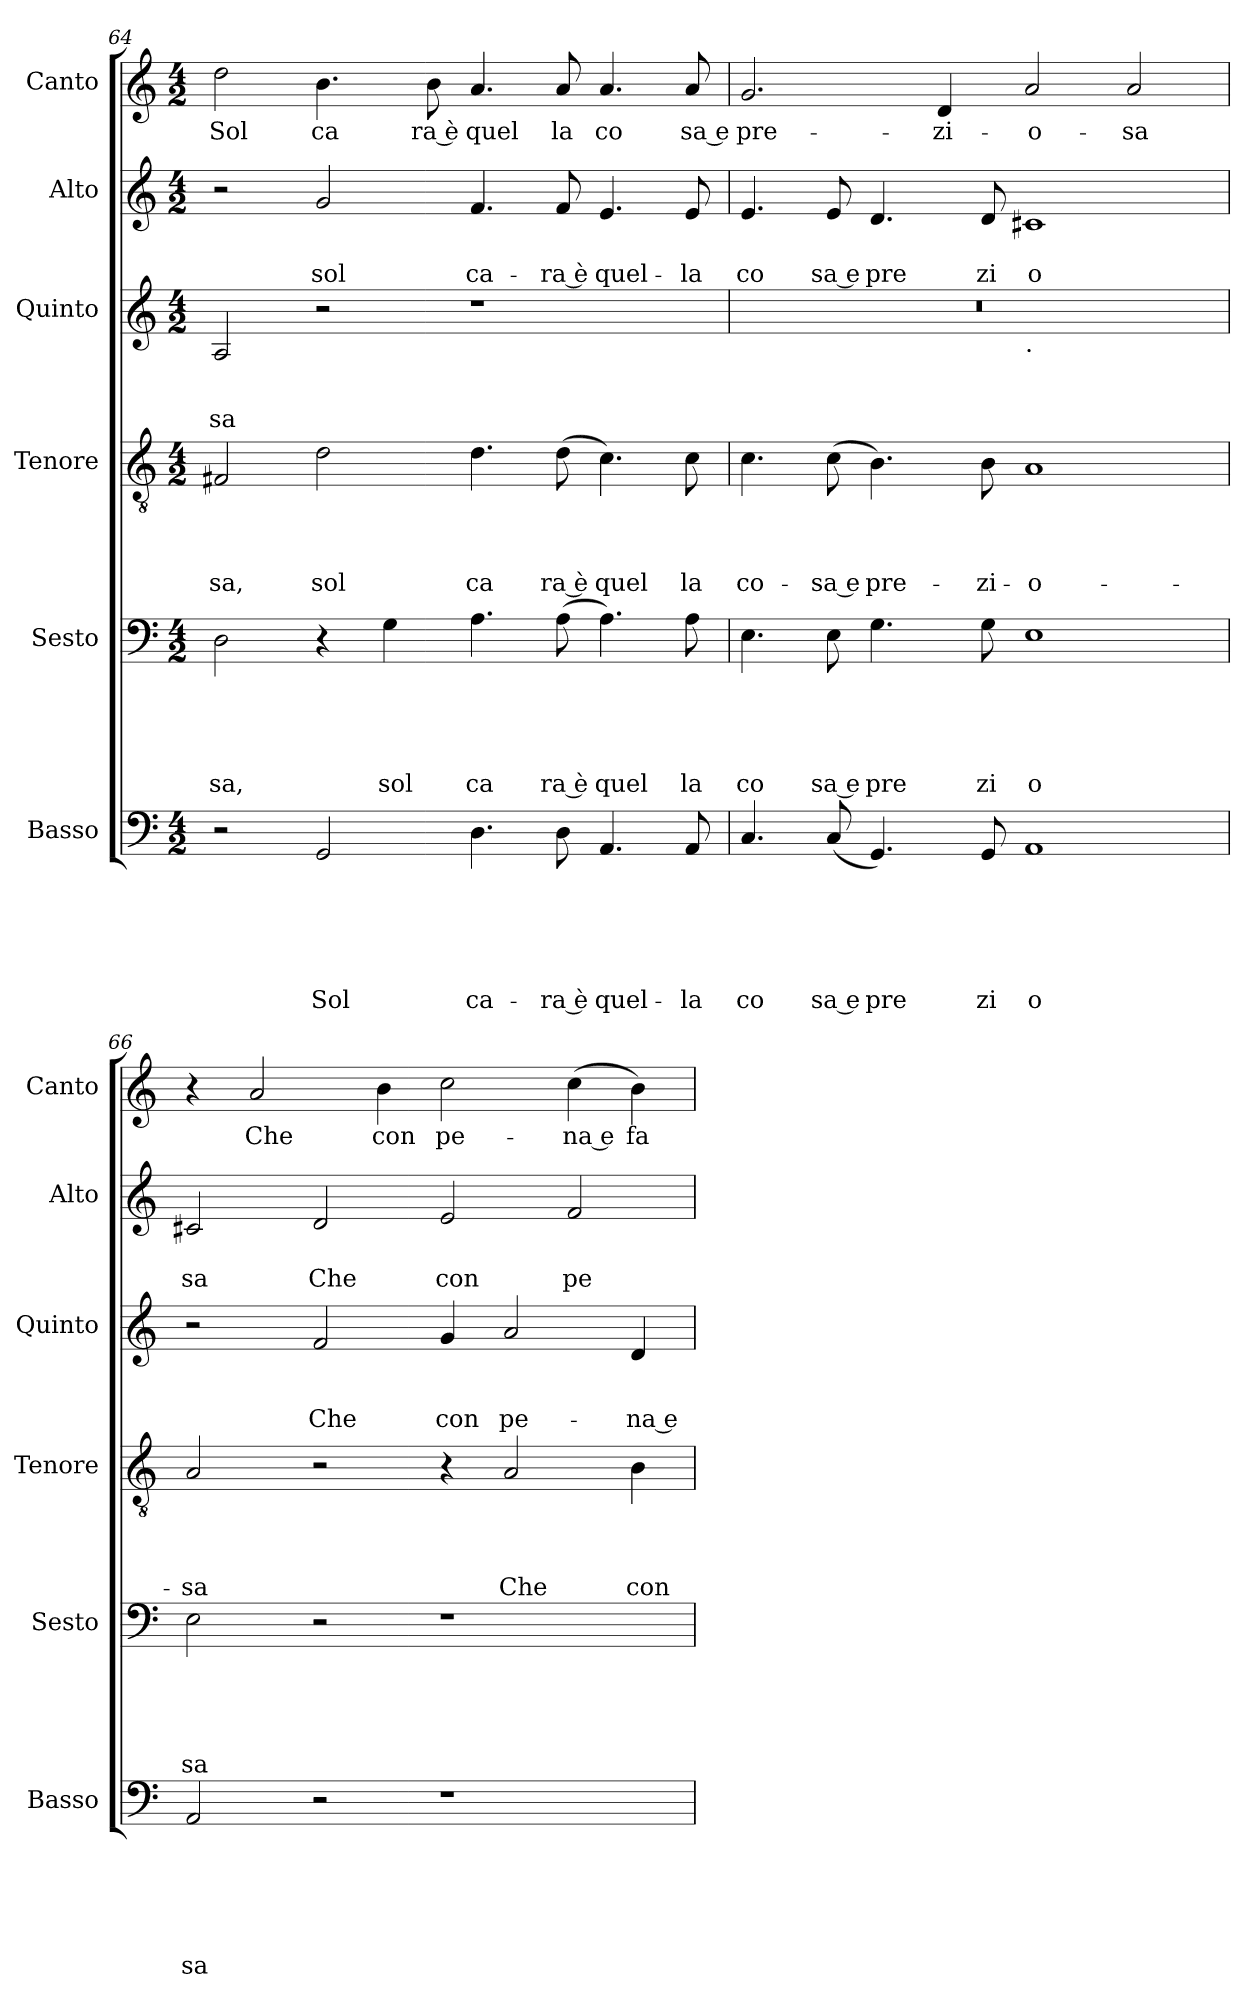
**kern	**text	**text	**text	**text	**text	**text	**kern	**text	**text	**text	**text	**text	**kern	**text	**text	**text	**text	**kern	**text	**text	**text	**kern	**text	**text	**kern	**text
*part6	*part6	*part6	*part6	*part6	*part6	*part6	*part5	*part5	*part5	*part5	*part5	*part5	*part4	*part4	*part4	*part4	*part4	*part3	*part3	*part3	*part3	*part2	*part2	*part2	*part1	*part1
*staff6	*staff6	*staff6	*staff6	*staff6	*staff6	*staff6	*staff5	*staff5	*staff5	*staff5	*staff5	*staff5	*staff4	*staff4	*staff4	*staff4	*staff4	*staff3	*staff3	*staff3	*staff3	*staff2	*staff2	*staff2	*staff1	*staff1
*I"Basso	*	*	*	*	*	*	*I"Sesto	*	*	*	*	*	*I"Tenore	*	*	*	*	*I"Quinto	*	*	*	*I"Alto	*	*	*I"Canto	*
*I'Basso	*	*	*	*	*	*	*I'Sesto	*	*	*	*	*	*I'Tenore	*	*	*	*	*I'Quinto	*	*	*	*I'Alto	*	*	*I'Canto	*
*clefF4	*	*	*	*	*	*	*clefF4	*	*	*	*	*	*clefGv2	*	*	*	*	*clefG2	*	*	*	*clefG2	*	*	*clefG2	*
*k[]	*	*	*	*	*	*	*k[]	*	*	*	*	*	*k[]	*	*	*	*	*k[]	*	*	*	*k[]	*	*	*k[]	*
*C:	*	*	*	*	*	*	*C:	*	*	*	*	*	*C:	*	*	*	*	*C:	*	*	*	*C:	*	*	*C:	*
*M4/2	*	*	*	*	*	*	*M4/2	*	*	*	*	*	*M4/2	*	*	*	*	*M4/2	*	*	*	*M4/2	*	*	*M4/2	*
=64	=64	=64	=64	=64	=64	=64	=64	=64	=64	=64	=64	=64	=64	=64	=64	=64	=64	=64	=64	=64	=64	=64	=64	=64	=64	=64
!	!	!	!	!	!	!	!	!	!	!	!	!LO:LY:b	!	!	!	!	!LO:LY:b	!	!	!	!LO:LY:b	!	!	!	!	!LO:LY:b
2r	.	.	.	.	.	.	2D\	.	.	.	.	sa,	2F#X/	.	.	.	sa,	2A/	.	.	-sa	2r	.	.	2dd\	Sol
!	!	!	!	!	!	!LO:LY:b	!	!	!	!	!	!	!	!	!	!	!LO:LY:b	!	!	!	!	!	!	!LO:LY:b	!	!LO:LY:b
2GG/	.	.	.	.	.	Sol	4r	.	.	.	.	.	2d\	.	.	.	sol	2r	.	.	.	2g/	.	sol	4.b\	ca
!	!	!	!	!	!	!	!	!	!	!	!	!LO:LY:b	!	!	!	!	!	!	!	!	!	!	!	!	!	!
.	.	.	.	.	.	.	4G\	.	.	.	.	sol	.	.	.	.	.	.	.	.	.	.	.	.	.	.
!	!	!	!	!	!	!	!	!	!	!	!	!	!	!	!	!	!	!	!	!	!	!	!	!	!	!LO:LY:b:rj
.	.	.	.	.	.	.	.	.	.	.	.	.	.	.	.	.	.	.	.	.	.	.	.	.	8b\	ra è
!	!	!	!	!	!	!LO:LY:b	!	!	!	!	!	!LO:LY:b	!	!	!	!	!LO:LY:b	!	!	!	!	!	!	!LO:LY:b	!	!LO:LY:b
4.D\	.	.	.	.	.	ca-	4.A\	.	.	.	.	ca	4.d\	.	.	.	ca	1r	.	.	.	4.f/	.	ca-	4.a/	quel
!	!	!	!	!	!	!LO:LY:b:rj	!	!	!	!	!	!LO:LY:b:rj	!	!	!	!	!LO:LY:b:rj	!	!	!	!	!	!	!LO:LY:b:rj	!	!LO:LY:b
8D\	.	.	.	.	.	-ra è	(<8A\	.	.	.	.	ra è	(<8d\	.	.	.	ra è	.	.	.	.	8f/	.	-ra è	8a/	la
!	!	!	!	!	!	!LO:LY:b	!	!	!	!	!	!LO:LY:b	!	!	!	!	!LO:LY:b	!	!	!	!	!	!	!LO:LY:b	!	!LO:LY:b
4.AA/	.	.	.	.	.	quel-	4.A\)	.	.	.	.	quel	4.c\)	.	.	.	quel	.	.	.	.	4.e/	.	quel-	4.a/	co
!	!	!	!	!	!	!LO:LY:b	!	!	!	!	!	!LO:LY:b	!	!	!	!	!LO:LY:b	!	!	!	!	!	!	!LO:LY:b	!	!LO:LY:b:rj
8AA/	.	.	.	.	.	-la	8A\	.	.	.	.	la	8c\	.	.	.	la	.	.	.	.	8e/	.	-la	8a/	sa e
!!LO:PB:g=z
=65	=65	=65	=65	=65	=65	=65	=65	=65	=65	=65	=65	=65	=65	=65	=65	=65	=65	=65	=65	=65	=65	=65	=65	=65	=65	=65
!	!	!	!	!	!	!LO:LY:b	!	!	!	!	!	!LO:LY:b	!	!	!	!	!LO:LY:b	!	!	!	!	!	!	!LO:LY:b	!	!LO:LY:b
*	*	*	*	*	*	*	*	*	*	*	*	*	*	*	*	*	*	*^	*	*	*	*	*	*	*	*
4.C/	.	.	.	.	.	co	4.E\	.	.	.	.	co	4.c\	.	.	.	co-	0r	1ryy	.	.	.	4.e/	.	co	2.g/	pre-
!	!	!	!	!	!	!LO:LY:b:rj	!	!	!	!	!	!LO:LY:b:rj	!	!	!	!	!LO:LY:b:rj	!	!	!	!	!	!	!	!LO:LY:b:rj	!	!
(<8C/	.	.	.	.	.	sa e	8E\	.	.	.	.	sa e	(<8c\	.	.	.	-sa e	.	.	.	.	.	8e/	.	sa e	.	.
!	!	!	!	!	!	!LO:LY:b	!	!	!	!	!	!LO:LY:b	!	!	!	!	!LO:LY:b	!	!	!	!	!	!	!	!LO:LY:b	!	!
4.GG/)	.	.	.	.	.	pre	4.G\	.	.	.	.	pre	4.B\)	.	.	.	pre-	.	.	.	.	.	4.d/	.	pre	.	.
!	!	!	!	!	!	!	!	!	!	!	!	!	!	!	!	!	!	!	!	!	!	!	!	!	!	!	!LO:LY:b
.	.	.	.	.	.	.	.	.	.	.	.	.	.	.	.	.	.	.	.	.	.	.	.	.	.	4d/	-zi-
!	!	!	!	!	!	!LO:LY:b	!	!	!	!	!	!LO:LY:b	!	!	!	!	!LO:LY:b	!	!	!	!	!	!	!	!LO:LY:b	!	!
8GG/	.	.	.	.	.	zi	8G\	.	.	.	.	zi	8B\	.	.	.	-zi-	.	.	.	.	.	8d/	.	zi	.	.
!	!	!	!	!	!	!	!	!	!	!	!	!	!	!	!	!	!	!	!LO:TX:b:t=.	!	!	!	!	!	!	!	!
!	!	!	!	!	!	!LO:LY:b	!	!	!	!	!	!LO:LY:b	!	!	!	!	!LO:LY:b	!	!	!	!	!	!	!	!LO:LY:b	!	!LO:LY:b
1AA	.	.	.	.	.	o	1E	.	.	.	.	o	1A	.	.	.	-o-	.	1ryy	.	.	.	1c#X	.	o	2a/	-o-
!	!	!	!	!	!	!	!	!	!	!	!	!	!	!	!	!	!	!	!	!	!	!	!	!	!	!	!LO:LY:b
.	.	.	.	.	.	.	.	.	.	.	.	.	.	.	.	.	.	.	.	.	.	.	.	.	.	2a/	-sa
=66	=66	=66	=66	=66	=66	=66	=66	=66	=66	=66	=66	=66	=66	=66	=66	=66	=66	=66	=66	=66	=66	=66	=66	=66	=66	=66	=66
!	!	!	!	!	!	!LO:LY:b	!	!	!	!	!	!LO:LY:b	!	!	!	!	!LO:LY:b	!	!	!	!	!	!	!	!LO:LY:b	!	!
*	*	*	*	*	*	*	*	*	*	*	*	*	*	*	*	*	*	*v	*v	*	*	*	*	*	*	*	*
2AA/	.	.	.	.	.	sa	2E\	.	.	.	.	sa	2A/	.	.	.	-sa	2r	.	.	.	2c#X/	.	sa	4r	.
!	!	!	!	!	!	!	!	!	!	!	!	!	!	!	!	!	!	!	!	!	!	!	!	!	!	!LO:LY:b
.	.	.	.	.	.	.	.	.	.	.	.	.	.	.	.	.	.	.	.	.	.	.	.	.	2a/	Che
!	!	!	!	!	!	!	!	!	!	!	!	!	!	!	!	!	!	!	!	!	!LO:LY:b	!	!	!LO:LY:b	!	!
2r	.	.	.	.	.	.	2r	.	.	.	.	.	2r	.	.	.	.	2f/	.	.	Che	2d/	.	Che	.	.
!	!	!	!	!	!	!	!	!	!	!	!	!	!	!	!	!	!	!	!	!	!	!	!	!	!	!LO:LY:b
.	.	.	.	.	.	.	.	.	.	.	.	.	.	.	.	.	.	.	.	.	.	.	.	.	4b\	con
!	!	!	!	!	!	!	!	!	!	!	!	!	!	!	!	!	!	!	!	!	!LO:LY:b	!	!	!LO:LY:b	!	!LO:LY:b
1r	.	.	.	.	.	.	1r	.	.	.	.	.	4r	.	.	.	.	4g/	.	.	con	2e/	.	con	2cc\	pe-
!	!	!	!	!	!	!	!	!	!	!	!	!	!	!	!	!	!LO:LY:b	!	!	!	!LO:LY:b	!	!	!	!	!
.	.	.	.	.	.	.	.	.	.	.	.	.	2A/	.	.	.	Che	2a/	.	.	pe-	.	.	.	.	.
!	!	!	!	!	!	!	!	!	!	!	!	!	!	!	!	!	!	!	!	!	!	!	!	!LO:LY:b	!	!LO:LY:b:rj
.	.	.	.	.	.	.	.	.	.	.	.	.	.	.	.	.	.	.	.	.	.	2f/	.	pe	(<4cc\	-na e
!	!	!	!	!	!	!	!	!	!	!	!	!	!	!	!	!	!LO:LY:b	!	!	!	!LO:LY:b:rj	!	!	!	!	!LO:LY:b
.	.	.	.	.	.	.	.	.	.	.	.	.	4B\	.	.	.	con	4d/	.	.	-na e	.	.	.	4b\)	fa-
=	=	=	=	=	=	=	=	=	=	=	=	=	=	=	=	=	=	=	=	=	=	=	=	=	=	=
*-	*-	*-	*-	*-	*-	*-	*-	*-	*-	*-	*-	*-	*-	*-	*-	*-	*-	*-	*-	*-	*-	*-	*-	*-	*-	*-
